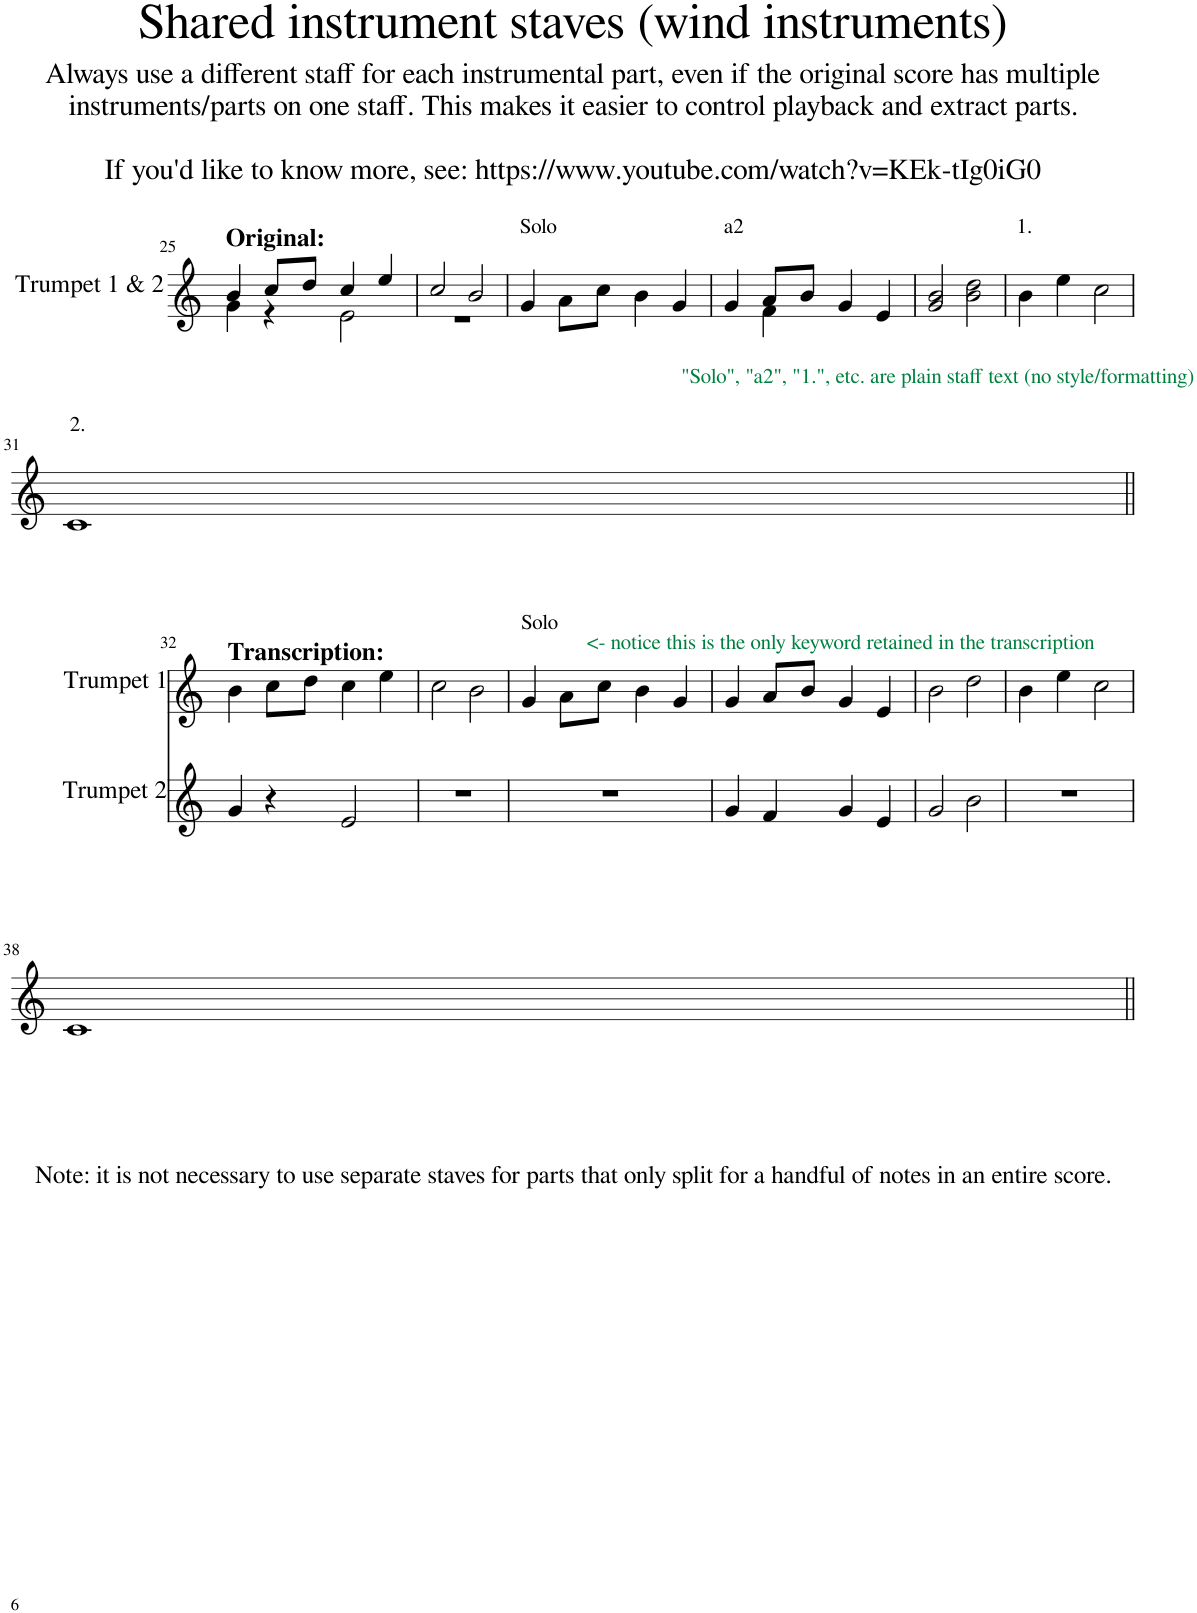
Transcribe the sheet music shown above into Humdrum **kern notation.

**kern	**kern
*part2	*part1
*staff2	*staff1
*I"Piano 2	*I"Piano 1
*I'Pno	*I'Pno
!!LO:PB:g=z
*clefG2	*clefG2
*k[]	*k[]
*M4/4	*M4/4
=25	=25
*	*^
!	!LO:TX:a:B:t=Original&colon;	!
1r	4b/	4g\
.	8cc/L	4r
.	8dd/J	.
.	4cc/	2e\
.	4ee/	.
=26	=26	=26
1r	2cc/	1r
.	2b/	.
*	*v	*v
=27	=27
!	!LO:TX:a:t=Solo
1r	4g/
.	8a\L
.	8cc\J
.	4b\
.	4g/
=28	=28
*	*^
!	!LO:TX:a:t=a2	!
!	!LO:TX:b:color=#008040:t="Solo", "a2", "1.", etc. are plain staff text (no style/formatting)	!
1r	4g/	4ryy
.	8a/L	4f\
.	8b/J	.
.	4g/	2ryy
.	4e/	.
*	*v	*v
=29	=29
1r	2g/ 2b/
.	2b\ 2dd\
=30	=30
!	!LO:TX:a:t=1.
1r	4b\
.	4ee\
.	2cc\
!!LO:LB:g=z
=31	=31
!	!LO:TX:a:t=2.
1r	1c
!!LO:LB:g=z
=32||	=32||
!	!LO:TX:a:B:t=Transcription&colon;
4g/	4b\
4r	8cc\L
.	8dd\J
2e/	4cc\
.	4ee\
=33	=33
1r	2cc\
.	2b\
=34	=34
!	!LO:TX:a:t=Solo
1r	4g/
.	8a\L
!	!LO:TX:a:color=#008040:t=<- notice this is the only keyword retained in the transcription
.	8cc\J
.	4b\
.	4g/
=35	=35
4g/	4g/
4f/	8a/L
.	8b/J
4g/	4g/
4e/	4e/
=36	=36
2g/	2b\
2b\	2dd\
=37	=37
1r	4b\
.	4ee\
.	2cc\
!!LO:LB:g=z
=38	=38
1c	1r
=||	=||
*-	*-
